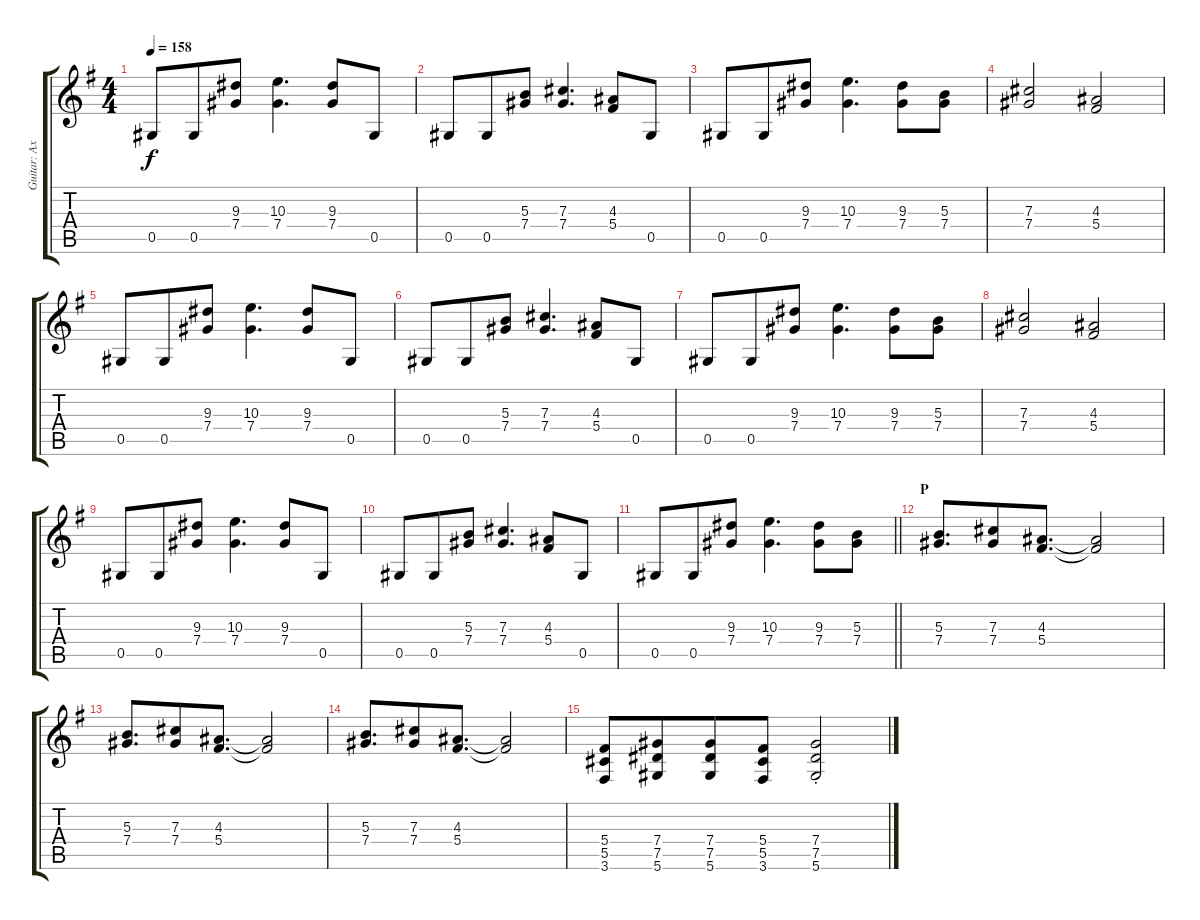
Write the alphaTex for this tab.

\track ("Guitar: Axel" "Guitar: Ax") {instrument overdrivenguitar}
\staff {score tabs}
\tuning (Eb4 Bb3 Gb3 Db3 Ab2 Eb2) {hide}
\ts (4 4)
\tempo 158
\clef g2
\ks g
0.5.8{dy f} 0.5.8{beam merge} (9.3 7.4).8 (10.3 7.4).4{d} (9.3 7.4).8 0.5.8 |
0.5.8 0.5.8{beam merge} (5.3 7.4).8 (7.3 7.4).4{d} (4.3 5.4).8 0.5.8 |
0.5.8 0.5.8{beam merge} (9.3 7.4).8 (10.3 7.4).4{d} (9.3 7.4).8 (5.3 7.4).8 |
(7.3 7.4).2 (4.3 5.4).2 |
0.5.8 0.5.8{beam merge} (9.3 7.4).8 (10.3 7.4).4{d} (9.3 7.4).8 0.5.8 |
0.5.8 0.5.8{beam merge} (5.3 7.4).8 (7.3 7.4).4{d} (4.3 5.4).8 0.5.8 |
0.5.8 0.5.8{beam merge} (9.3 7.4).8 (10.3 7.4).4{d} (9.3 7.4).8 (5.3 7.4).8 |
(7.3 7.4).2 (4.3 5.4).2 |
0.5.8 0.5.8{beam merge} (9.3 7.4).8 (10.3 7.4).4{d} (9.3 7.4).8 0.5.8 |
0.5.8 0.5.8{beam merge} (5.3 7.4).8 (7.3 7.4).4{d} (4.3 5.4).8 0.5.8 |
\barLineRight lightlight
0.5.8 0.5.8{beam merge} (9.3 7.4).8 (10.3 7.4).4{d} (9.3 7.4).8 (5.3 7.4).8 |
\section ("" "P")
(5.3 7.4).8{d} (7.3 7.4).8{beam merge} (4.3 5.4).8{d} (4.3{t} 5.4{t}).2 |
(5.3 7.4).8{d} (7.3 7.4).8{beam merge} (4.3 5.4).8{d} (4.3{t} 5.4{t}).2 |
(5.3 7.4).8{d} (7.3 7.4).8{beam merge} (4.3 5.4).8{d} (4.3{t} 5.4{t}).2 |
(5.4 5.5 3.6).8 (7.4 7.5 5.6).8{beam merge} (7.4 7.5 5.6).8 (5.4 5.5 3.6).8 (7.4{st} 7.5{st} 5.6{st}).2
